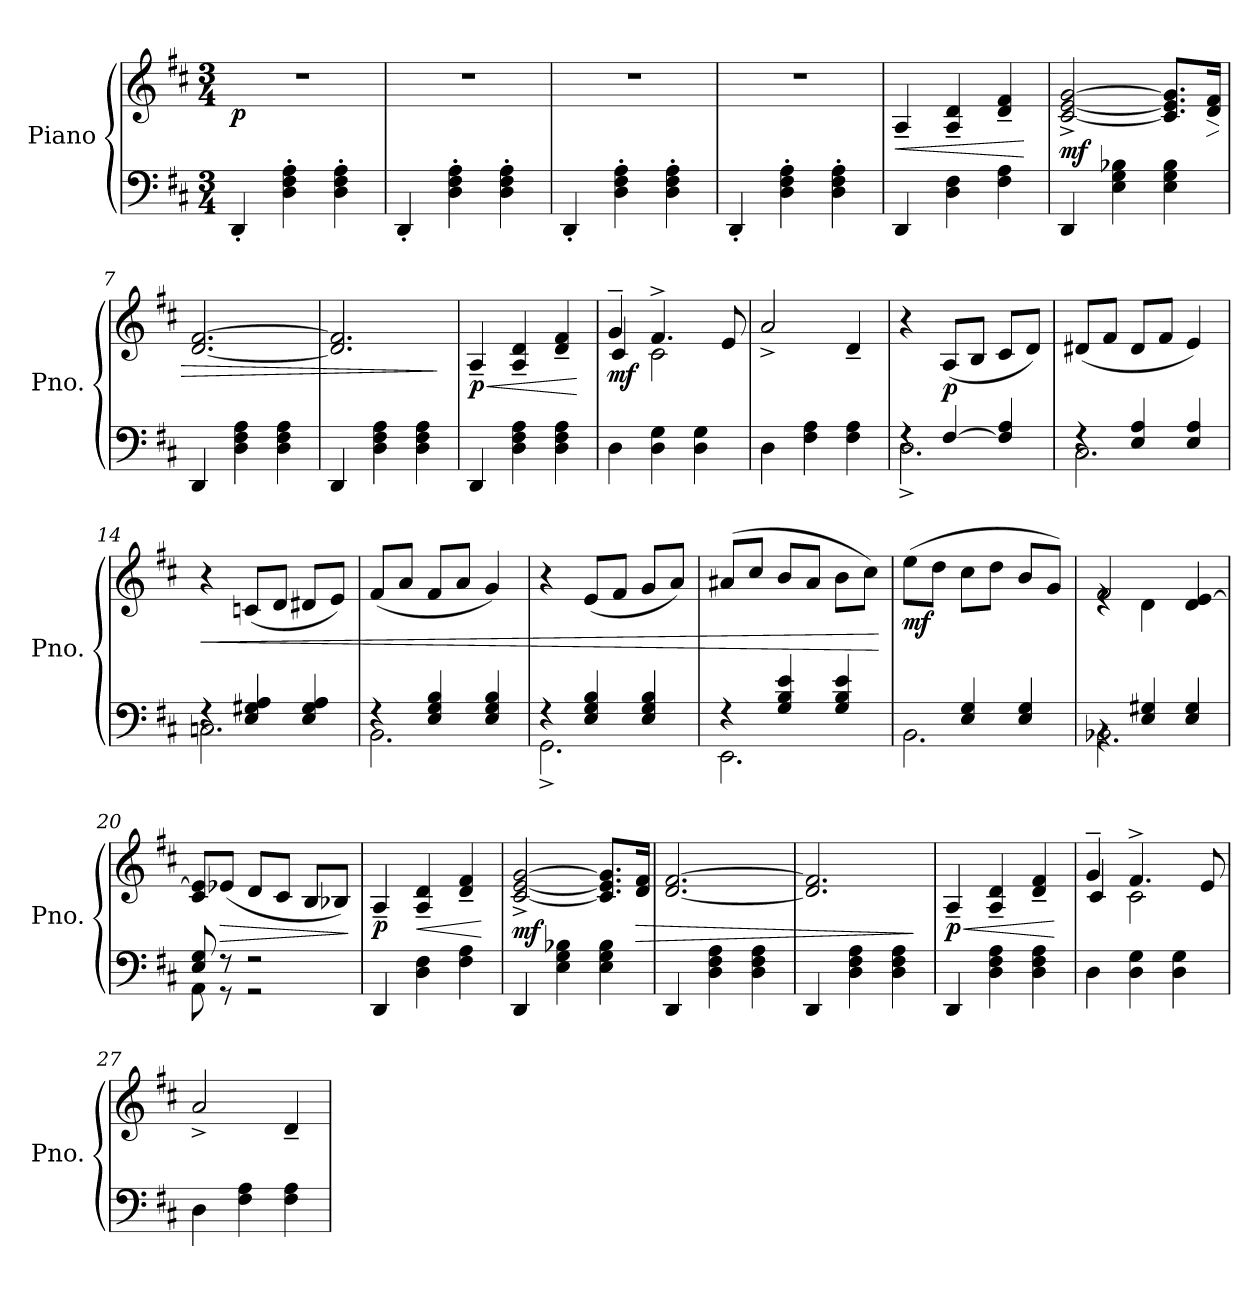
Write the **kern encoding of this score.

**kern	**kern	**dynam
*part1	*part1	*part1
*staff2	*staff1	*staff1/2
*I"Piano	*	*
*I'Pno.	*	*
*clefF4	*clefG2	*
*k[f#c#]	*k[f#c#]	*
*M3/4	*M3/4	*
*MM183	*MM183	*
=1	=1	=1
!	!	!LO:DY:b
4DD'/	2.r	p
4D\' 4F#\' 4A\'	.	.
4D\' 4F#\' 4A\'	.	.
=2	=2	=2
4DD'/	2.r	.
4D\' 4F#\' 4A\'	.	.
4D\' 4F#\' 4A\'	.	.
=3	=3	=3
4DD'/	2.r	.
4D\' 4F#\' 4A\'	.	.
4D\' 4F#\' 4A\'	.	.
=4	=4	=4
4DD'/	2.r	.
4D\' 4F#\' 4A\'	.	.
4D\' 4F#\' 4A\'	.	.
=5	=5	=5
!	!	!LO:HP:b
4DD/	4A~/	<
4D\ 4F#\	4A/~ 4d/~	.
4F#\ 4A\	4d/~ 4f#/~	.
.	.	[
=6	=6	=6
!	!	!LO:DY:b
4DD/	[2c#/^ [2e/^ [2g/^	mf
4E\ 4G\ 4B-X\	.	.
4E\ 4G\ 4B-\	8.c#/] 8.e/] 8.g/]L	.
!	!	!LO:HP:b
.	16d/ 16f#/Jk	>
=7	=7	=7
4DD/	[2.d/ [2.f#/	.
4D\ 4F#\ 4A\	.	.
4D\ 4F#\ 4A\	.	.
=8	=8	=8
4DD/	2.d/] 2.f#/]	.
4D\ 4F#\ 4A\	.	.
4D\ 4F#\ 4A\	.	.
.	.	]
=9	=9	=9
!	!	!LO:HP:b
!	!	!LO:DY:n=1:b
4DD/	4A~/	< p
4D\ 4F#\ 4A\	4A/~ 4d/~	.
4D\ 4F#\ 4A\	4d/~ 4f#/~	.
.	.	[
=10	=10	=10
*	*^	*
!	!	!	!LO:DY:b
4D\	4g~/	4c#/	mf
4D\ 4G\	4.f#^/	2c#\	.
4D\ 4G\	.	.	.
.	8e/	.	.
*	*v	*v	*
!!LO:LB:g=z
=11	=11	=11
4D\	2a^/	.
4F#\ 4A\	.	.
4F#\ 4A\	4d~/	.
=12	=12	=12
*^	*	*
4rF	2.D^\	4r	.
!	!	!	!LO:DY:b
[4F#/	.	(8A/L	p
.	.	8B/J	.
4F#/] 4A/	.	8c#/L	.
.	.	8d/J)	.
=13	=13	=13	=13
4rF	2.C#\	(8d#X/L	.
.	.	8f#/J	.
4E/ 4A/	.	8d#/L	.
.	.	8f#/J	.
4E/ 4A/	.	4e/)	.
=14	=14	=14	=14
!	!	!	!LO:HP:b
4rF	2.Cn\	4r	<
4E/ 4G#X/ 4A/	.	(8cn/L	.
.	.	8d/J	.
4E/ 4G#/ 4A/	.	8d#X/L	.
.	.	8e/J)	.
=15	=15	=15	=15
4rF	2.BB\	(8f#/L	.
.	.	8a/J	.
4E/ 4G/ 4B/	.	8f#/L	.
.	.	8a/J	.
4E/ 4G/ 4B/	.	4g/)	.
=16	=16	=16	=16
4rF	2.GG^\	4r	.
4E/ 4G/ 4B/	.	(8e/L	.
.	.	8f#/J	.
4E/ 4G/ 4B/	.	8g/L	.
.	.	8a/J)	.
=17	=17	=17	=17
4rF	2.EE\	(8a#X/L	.
.	.	8cc#/J	.
4G/ 4B/ 4e/	.	8b/L	.
.	.	8a#/J	.
4G/ 4B/ 4e/	.	8b\L	.
.	.	8cc#\J)	.
*v	*v	*	*
.	.	[
!!LO:LB:g=z
=18	=18	=18
*^	*	*
!	!	!	!LO:DY:b
4rcyy	2.BB\	(8ee\L	mf
.	.	8dd\J	.
4E/ 4G/	.	8cc#\L	.
.	.	8dd\J	.
4E/ 4G/	.	8b/L	.
.	.	8g/J)	.
=19	=19	=19	=19
*	*	*^	*
4rBB	2.BB-X\	2f#/	4re	.
4E/ 4G#X/	.	.	4d\	.
4E/ 4G#/	.	4d/ [4e/	4ryy	.
*	*	*v	*v	*
=20	=20	=20	=20
8E/ 8G/	8AA\	8c#/ 8e/]L	.
!	!	!	!LO:HP:b
8r	8r	(8e-X/J	>
2r	2r	8d/L	.
.	.	8c#/J	.
.	.	8B/L	.
.	.	8B-X/J)	.
*v	*v	*	*
.	.	]
=21	=21	=21
!	!	!LO:DY:b
4DD/	4A~/	p
!	!	!LO:HP:b
4D\ 4F#\	4A/~ 4d/~	<
4F#\ 4A\	4d/~ 4f#/~	.
.	.	[
=22	=22	=22
!	!	!LO:DY:b
4DD/	[2c#/^ [2e/^ [2g/^	mf
4E\ 4G\ 4B-X\	.	.
4E\ 4G\ 4B-\	8.c#/] 8.e/] 8.g/]L	.
!	!	!LO:HP:b
.	16d/ 16f#/Jk	>
=23	=23	=23
4DD/	[2.d/ [2.f#/	.
4D\ 4F#\ 4A\	.	.
4D\ 4F#\ 4A\	.	.
=24	=24	=24
4DD/	2.d/] 2.f#/]	.
4D\ 4F#\ 4A\	.	.
4D\ 4F#\ 4A\	.	.
.	.	]
=25	=25	=25
!	!	!LO:HP:b
!	!	!LO:DY:n=1:b
4DD/	4A~/	< p
4D\ 4F#\ 4A\	4A/~ 4d/~	.
4D\ 4F#\ 4A\	4d/~ 4f#/~	.
.	.	[
!!LO:LB:g=z
=26	=26	=26
*	*^	*
4D\	4g~/	4c#/	.
4D\ 4G\	4.f#^/	2c#\	.
4D\ 4G\	.	.	.
.	8e/	.	.
*	*v	*v	*
=27	=27	=27
4D\	2a^/	.
4F#\ 4A\	.	.
4F#\ 4A\	4d~/	.
=	=	=
*-	*-	*-
